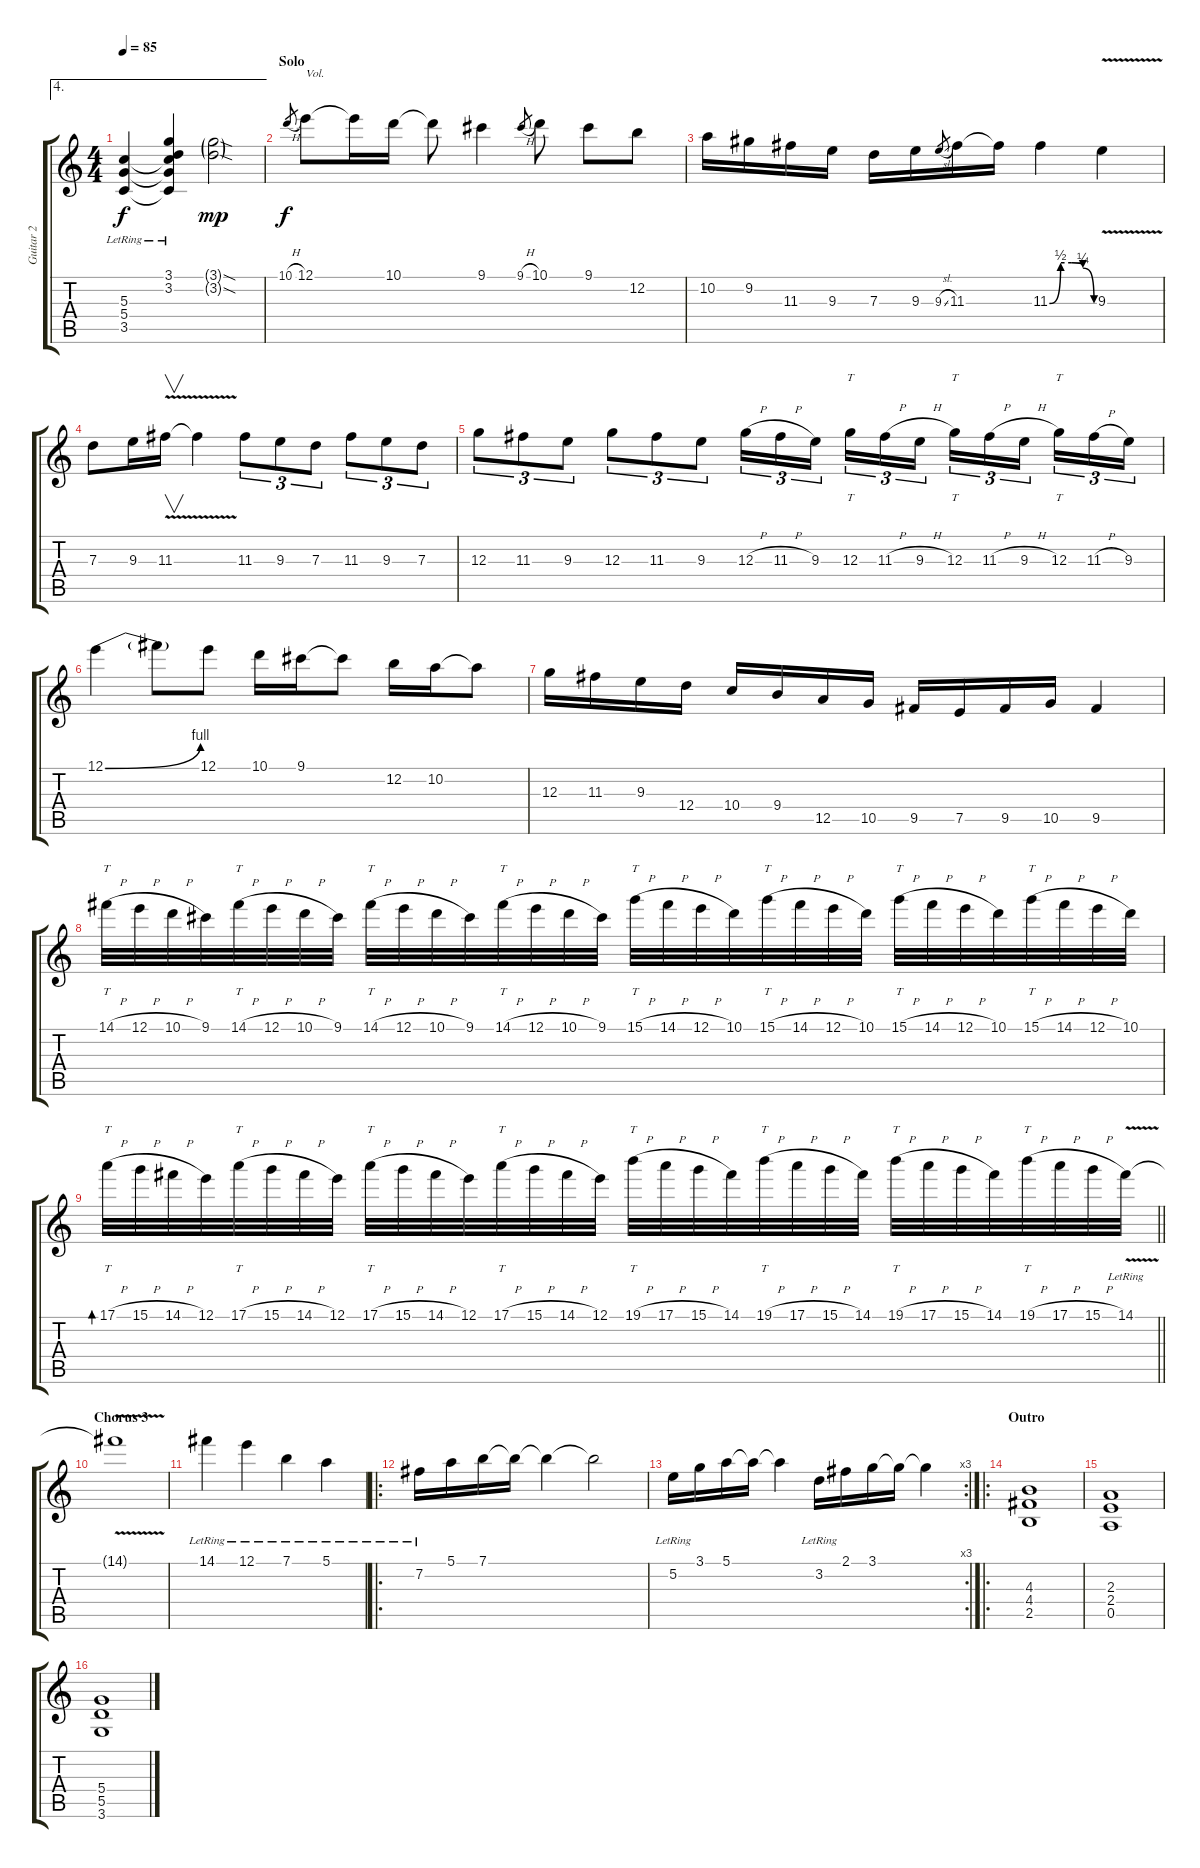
\track ("Guitar 2" "Guitar 2") {instrument overdrivenguitar}
\staff {score tabs}
\tuning (E4 B3 G3 D3 A2 E2) {hide}
\ae 4
\ts (4 4)
\tempo 85
\clef g2
\ks c
(5.3{lr} 5.4{lr} 3.5{lr}).4{dy f} (3.1{lr} 3.2{lr} 5.3{t} 5.4{t} 3.5{t}).4 (3.1{sod g} 3.2{sod g}).2{dy mp} |
\section ("" "Solo")
10.1{h}.8{gr dy f} 12.1.8{txt "Vol." volume 16 instrument distortionguitar} 12.1{t}.16 10.1.16 10.1{t}.8 9.1.4 9.1{h}.8{gr} 10.1.8 9.1.8 12.2.8 |
10.2.16 9.2.16 11.3.16 9.3.16 7.3.16 9.3.16 9.3{sl}.8{gr} 11.3.16 11.3{t}.16 11.3{be (custom 0 0 15 2 30 2 45 1 60 0)}.4 9.3{v}.4 |
7.3.8 9.3.16 11.3{v}.16{v} 11.3{t}.4 11.3.8{tu (3 2)} 9.3.8{tu (3 2)} 7.3.8{tu (3 2)} 11.3.8{tu (3 2)} 9.3.8{tu (3 2)} 7.3.8{tu (3 2)} |
12.3.8{tu (3 2)} 11.3.8{tu (3 2)} 9.3.8{tu (3 2)} 12.3.8{tu (3 2)} 11.3.8{tu (3 2)} 9.3.8{tu (3 2)} 12.3{h}.16{tu (3 2)} 11.3{h}.16{tu (3 2)} 9.3.16{tu (3 2)} 12.3.16{tt tu (3 2)} 11.3{h}.16{tu (3 2)} 9.3{h}.16{tu (3 2)} 12.3.16{tt tu (3 2)} 11.3{h}.16{tu (3 2)} 9.3{h}.16{tu (3 2)} 12.3.16{tt tu (3 2)} 11.3{h}.16{tu (3 2)} 9.3.16{tu (3 2)} |
12.1{be (bend 0 0 60 4)}.4 12.1{t}.8 12.1.8 10.1.16 9.1.16 9.1{t}.8 12.2.16 10.2.16 10.2{t}.8 |
12.3.16 11.3.16 9.3.16 12.4.16 10.4.16 9.4.16 12.5.16 10.5.16 9.5.16 7.5.16 9.5.16 10.5.16 9.5.4 |
14.1{h}.32{tt} 12.1{h}.32 10.1{h}.32 9.1.32 14.1{h}.32{tt} 12.1{h}.32 10.1{h}.32 9.1.32 14.1{h}.32{tt} 12.1{h}.32 10.1{h}.32 9.1.32 14.1{h}.32{tt} 12.1{h}.32 10.1{h}.32 9.1.32 15.1{h}.32{tt} 14.1{h}.32 12.1{h}.32 10.1.32 15.1{h}.32{tt} 14.1{h}.32 12.1{h}.32 10.1.32 15.1{h}.32{tt} 14.1{h}.32 12.1{h}.32 10.1.32 15.1{h}.32{tt} 14.1{h}.32 12.1{h}.32 10.1.32 |
\barLineRight lightlight
17.1{h}.32{tt bd 480} 15.1{h}.32 14.1{h}.32 12.1.32 17.1{h}.32{tt} 15.1{h}.32 14.1{h}.32 12.1.32 17.1{h}.32{tt} 15.1{h}.32 14.1{h}.32 12.1.32 17.1{h}.32{tt} 15.1{h}.32 14.1{h}.32 12.1.32 19.1{h}.32{tt} 17.1{h}.32 15.1{h}.32 14.1.32 19.1{h}.32{tt} 17.1{h}.32 15.1{h}.32 14.1.32 19.1{h}.32{tt} 17.1{h}.32 15.1{h}.32 14.1.32 19.1{h}.32{tt} 17.1{h}.32 15.1{h}.32 14.1{v lr}.32 |
\section ("" "Chorus 3")
14.1{t}.1 |
14.1{lr}.4 12.1{lr}.4 7.1{lr}.4 5.1{lr}.4 |
\ro
7.2{lr}.16 5.1.16 7.1.16 7.1{t}.16 7.1{t}.4 7.1{t}.2 |
\rc 3
5.2{lr}.16 3.1.16 5.1.16 5.1{t}.16 5.1{t}.4 3.2{lr}.16 2.1.16 3.1.16 3.1{t}.16 3.1{t}.4 |
\ro
\section ("" "Outro")
(4.3 4.4 2.5).1 |
(2.3 2.4 0.5).1 |
(5.4 5.5 3.6).1
